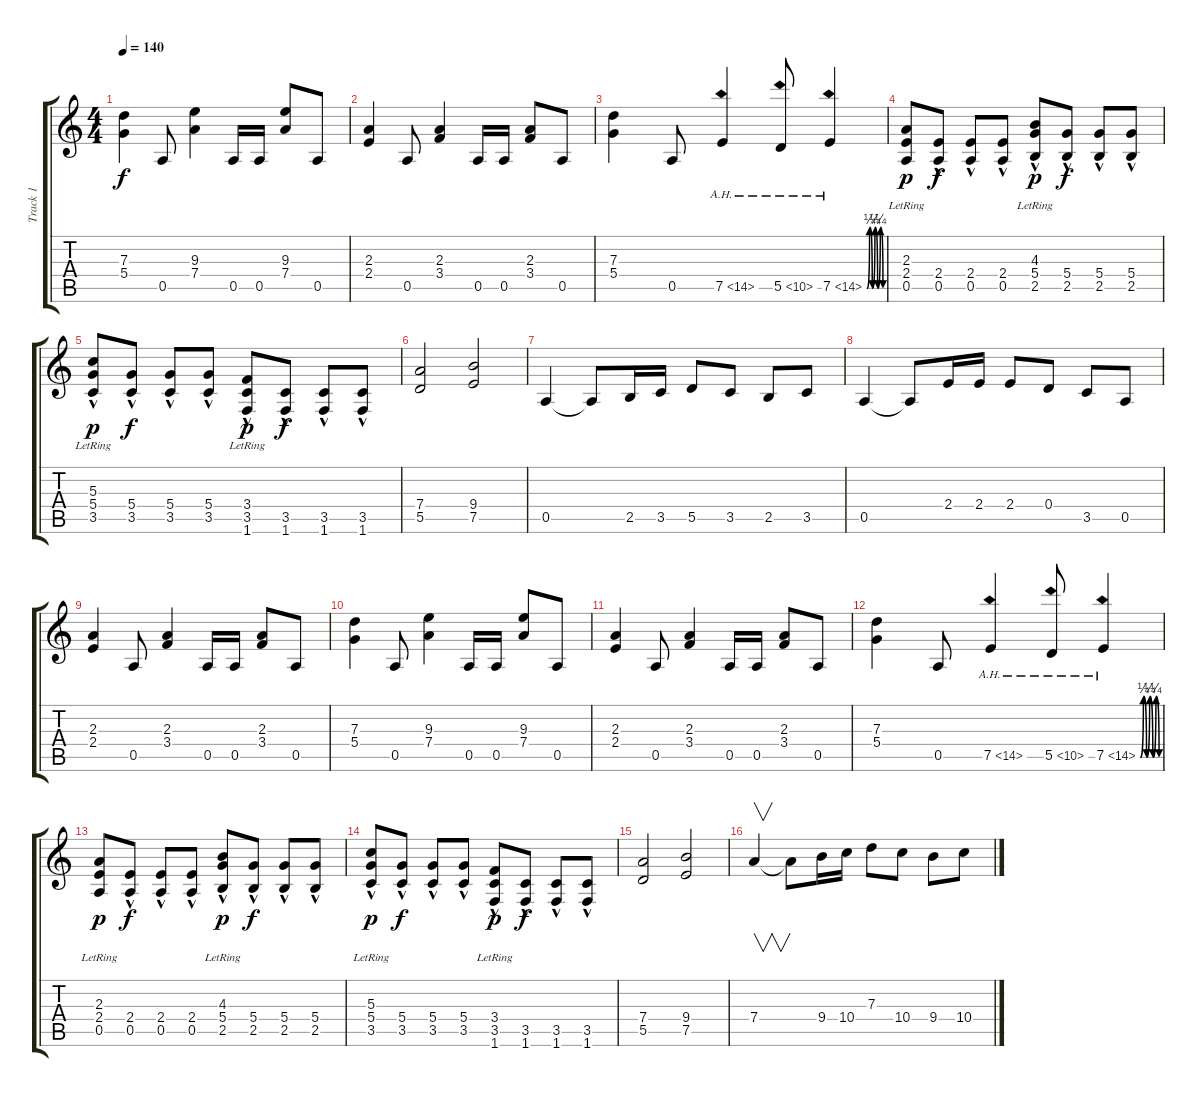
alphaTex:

\track ("Track 1" "Track 1") {instrument distortionguitar}
\staff {score tabs}
\tuning (E4 B3 G3 D3 A2 E2) {hide}
\ts (4 4)
\tempo 140
\clef g2
\ks c
(7.3 5.4).4{dy f} 0.5.8 (9.3 7.4).4 0.5.16 0.5.16 (9.3 7.4).8 0.5.8 |
(2.3 2.4).4 0.5.8 (2.3 3.4).4 0.5.16 0.5.16 (2.3 3.4).8 0.5.8 |
(7.3 5.4).4 0.5.8 7.5{ah 7}.4 5.5{ah 5}.8 7.5{be (custom 0 0 10 1 20 0 30 1 40 0 50 1 60 0) ah 7}.4 |
(2.3{lr} 2.4 0.5).8{dy p} (2.4{hac} 0.5{hac}).8{dy f} (2.4{hac} 0.5{hac}).8 (2.4{hac} 0.5{hac}).8 (4.3{lr} 5.4{hac} 2.5{hac}).8{dy p} (5.4{hac} 2.5{hac}).8{dy f} (5.4{hac} 2.5{hac}).8 (5.4{hac} 2.5{hac}).8 |
(5.3{lr} 5.4{hac} 3.5{hac}).8{dy p} (5.4{hac} 3.5{hac}).8{dy f} (5.4{hac} 3.5{hac}).8 (5.4{hac} 3.5{hac}).8 (3.4{lr} 3.5 1.6{hac}).8{dy p} (3.5{hac} 1.6{hac}).8{dy f} (3.5{hac} 1.6{hac}).8 (3.5{hac} 1.6{hac}).8 |
(7.4 5.5).2 (9.4 7.5).2 |
0.5.4 0.5{t}.8 2.5.16 3.5.16 5.5.8 3.5.8 2.5.8 3.5.8 |
0.5.4 0.5{t}.8 2.4.16 2.4.16 2.4.8 0.4.8 3.5.8 0.5.8 |
(2.3 2.4).4 0.5.8 (2.3 3.4).4 0.5.16 0.5.16 (2.3 3.4).8 0.5.8 |
(7.3 5.4).4 0.5.8 (9.3 7.4).4 0.5.16 0.5.16 (9.3 7.4).8 0.5.8 |
(2.3 2.4).4 0.5.8 (2.3 3.4).4 0.5.16 0.5.16 (2.3 3.4).8 0.5.8 |
(7.3 5.4).4 0.5.8 7.5{ah 7}.4 5.5{ah 5}.8 7.5{be (custom 0 0 10 1 20 0 30 1 40 0 50 1 60 0) ah 7}.4 |
(2.3{lr} 2.4 0.5).8{dy p} (2.4{hac} 0.5{hac}).8{dy f} (2.4{hac} 0.5{hac}).8 (2.4{hac} 0.5{hac}).8 (4.3{lr} 5.4{hac} 2.5{hac}).8{dy p} (5.4{hac} 2.5{hac}).8{dy f} (5.4{hac} 2.5{hac}).8 (5.4{hac} 2.5{hac}).8 |
(5.3{lr} 5.4{hac} 3.5{hac}).8{dy p} (5.4{hac} 3.5{hac}).8{dy f} (5.4{hac} 3.5{hac}).8 (5.4{hac} 3.5{hac}).8 (3.4{lr} 3.5 1.6{hac}).8{dy p} (3.5{hac} 1.6{hac}).8{dy f} (3.5{hac} 1.6{hac}).8 (3.5{hac} 1.6{hac}).8 |
(7.4 5.5).2 (9.4 7.5).2 |
7.4.4{v} 7.4{t}.8 9.4.16 10.4.16 7.3.8 10.4.8 9.4.8 10.4.8
